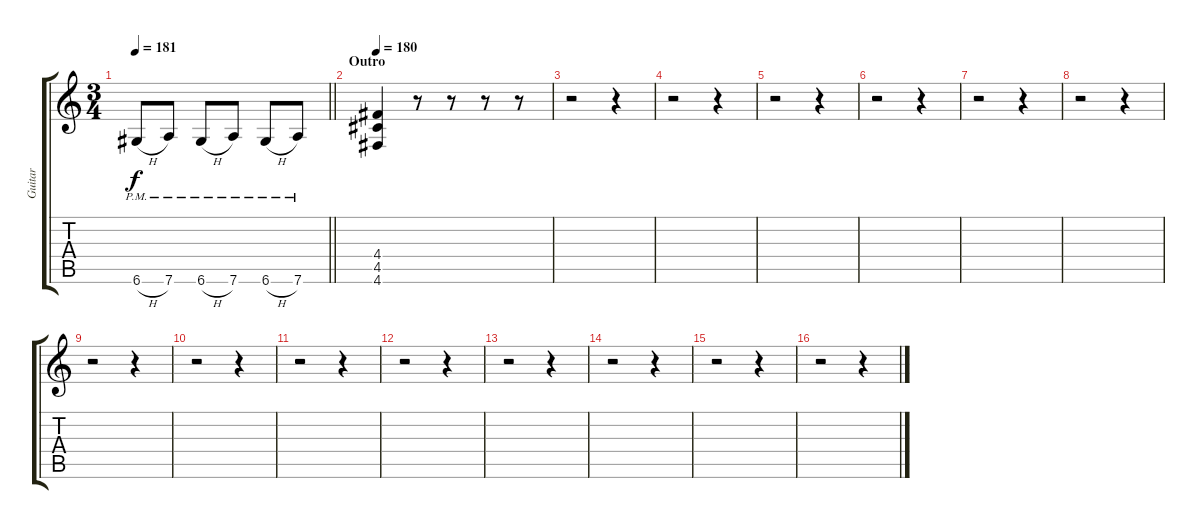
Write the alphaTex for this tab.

\track ("Guitar" "Guitar") {instrument distortionguitar}
\staff {score tabs}
\tuning (E4 B3 G3 D3 A2 D2) {hide}
\ts (3 4)
\tempo 181
\clef g2
\barLineRight lightlight
\ks c
6.6{h pm}.8{dy f} 7.6{pm}.8 6.6{h pm}.8 7.6{pm}.8 6.6{h pm}.8 7.6{pm}.8 |
\section ("" "Outro")
\tempo 180
(4.4 4.5 4.6).4 r.8 r.8 r.8 r.8 |
r.2 r.4 |
r.2 r.4 |
r.2 r.4 |
r.2 r.4 |
r.2 r.4 |
r.2 r.4 |
r.2 r.4 |
r.2 r.4 |
r.2 r.4 |
r.2 r.4 |
r.2 r.4 |
r.2 r.4 |
r.2 r.4 |
r.2 r.4
